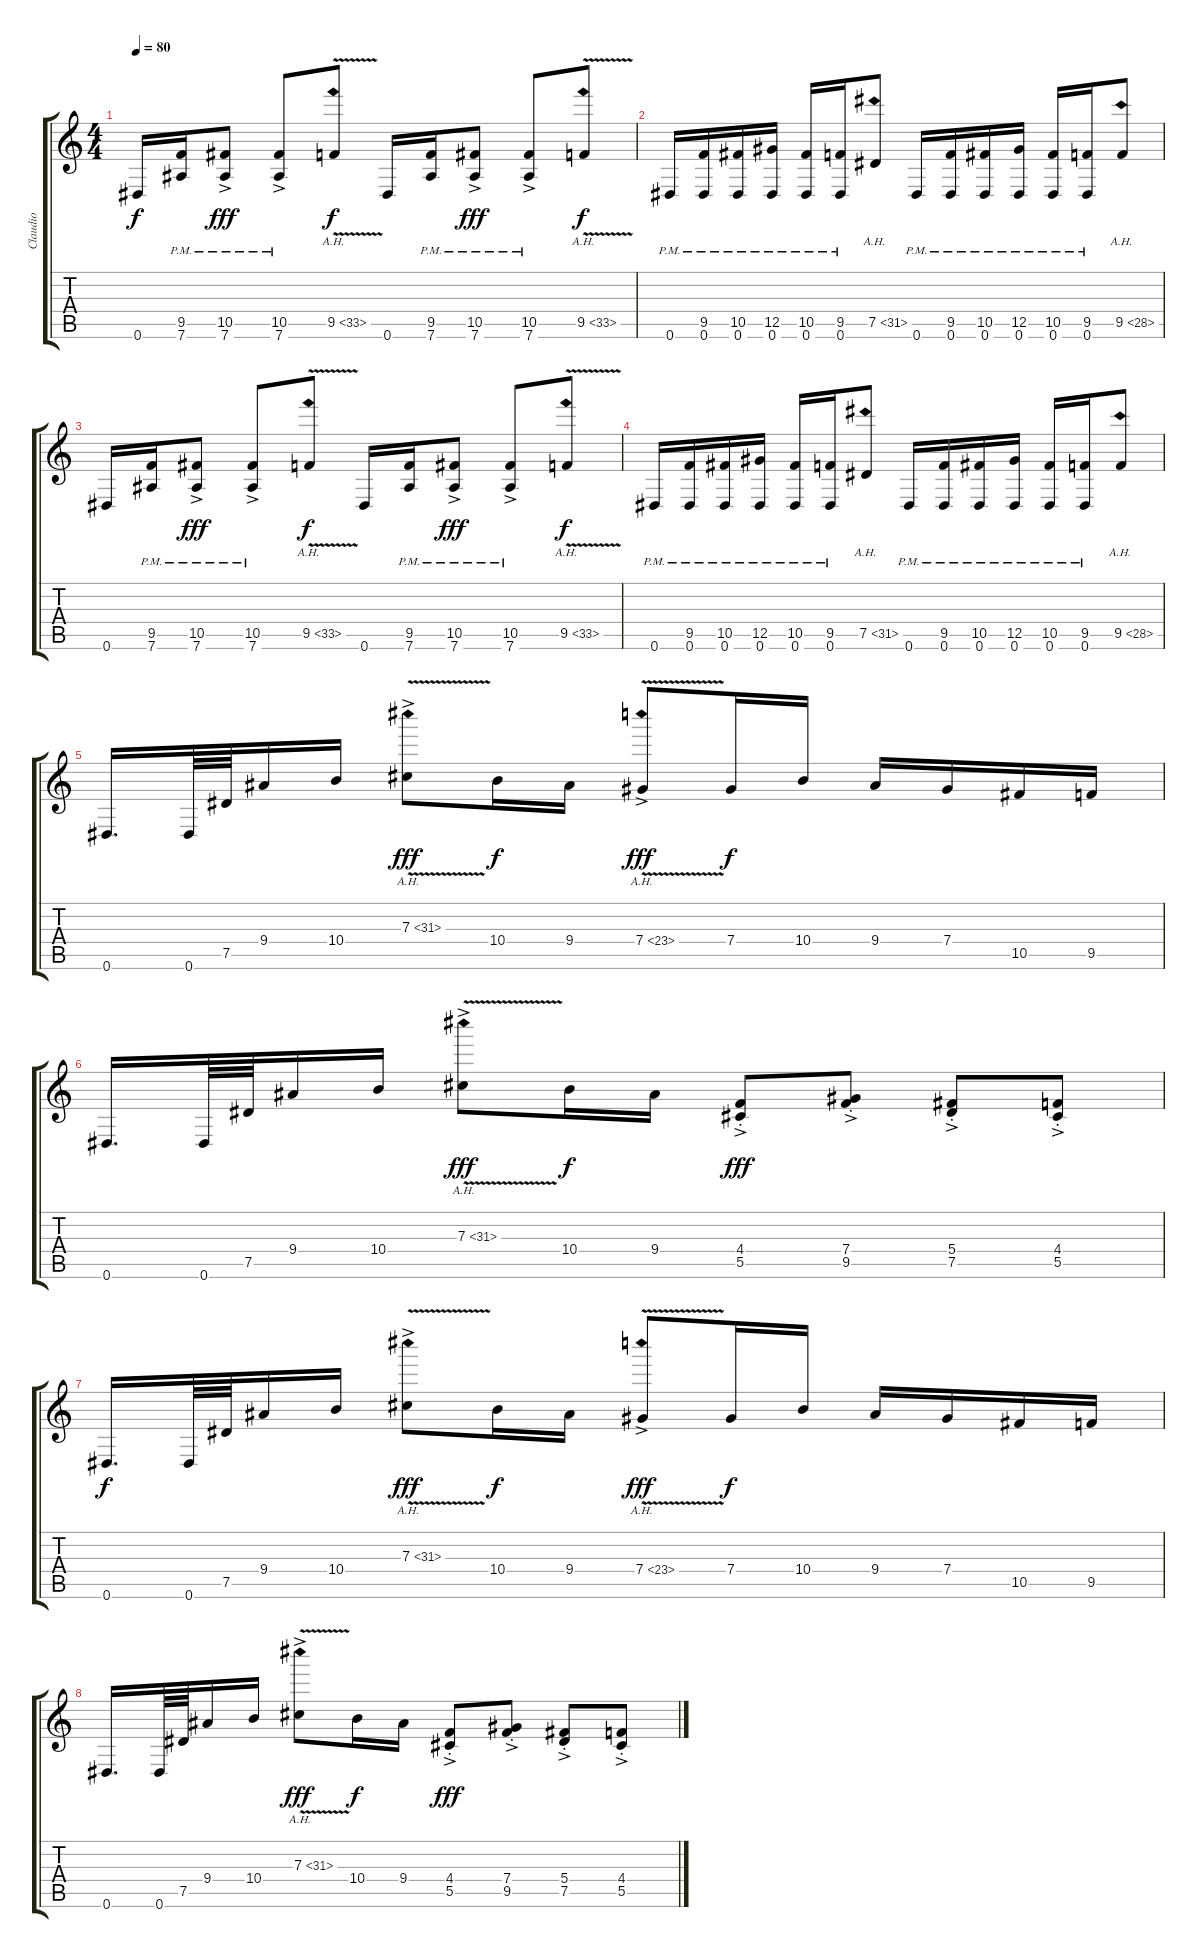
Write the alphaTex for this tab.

\track ("Claudio" "Claudio") {instrument overdrivenguitar}
\staff {score tabs}
\tuning (Eb4 Bb3 Gb3 Db3 Ab2 Eb2) {hide}
\ts (4 4)
\tempo 80
\clef g2
\ks c
0.6.16{dy f} (9.5{pm} 7.6{pm}).16 (10.5{ac pm} 7.6{ac pm}).8{dy fff} (10.5{ac pm} 7.6{ac pm}).8 9.5{ah 24 v}.8{dy f} 0.6.16 (9.5{pm} 7.6{pm}).16 (10.5{ac pm} 7.6{ac pm}).8{dy fff} (10.5{ac pm} 7.6{ac pm}).8 9.5{ah 24 v}.8{dy f} |
0.6{pm}.16 (9.5{pm} 0.6{pm}).16 (10.5{pm} 0.6{pm}).16 (12.5{pm} 0.6{pm}).16 (10.5{pm} 0.6{pm}).16 (9.5{pm} 0.6{pm}).16 7.5{ah 24}.8 0.6{pm}.16 (9.5{pm} 0.6{pm}).16 (10.5{pm} 0.6{pm}).16 (12.5{pm} 0.6{pm}).16 (10.5{pm} 0.6{pm}).16 (9.5{pm} 0.6{pm}).16 9.5{ah 19}.8 |
0.6.16 (9.5{pm} 7.6{pm}).16 (10.5{ac pm} 7.6{ac pm}).8{dy fff} (10.5{ac pm} 7.6{ac pm}).8 9.5{ah 24 v}.8{dy f} 0.6.16 (9.5{pm} 7.6{pm}).16 (10.5{ac pm} 7.6{ac pm}).8{dy fff} (10.5{ac pm} 7.6{ac pm}).8 9.5{ah 24 v}.8{dy f} |
0.6{pm}.16 (9.5{pm} 0.6{pm}).16 (10.5{pm} 0.6{pm}).16 (12.5{pm} 0.6{pm}).16 (10.5{pm} 0.6{pm}).16 (9.5{pm} 0.6{pm}).16 7.5{ah 24}.8 0.6{pm}.16 (9.5{pm} 0.6{pm}).16 (10.5{pm} 0.6{pm}).16 (12.5{pm} 0.6{pm}).16 (10.5{pm} 0.6{pm}).16 (9.5{pm} 0.6{pm}).16 9.5{ah 19}.8 |
0.6.16{d} 0.6.64 7.5.64 9.4.16 10.4.16 7.3{ah 24 v ac}.8{dy fff} 10.4.16{dy f} 9.4.16 7.4{ah 16 v ac}.8{dy fff} 7.4.16{dy f} 10.4.16 9.4.16 7.4.16 10.5.16 9.5.16 |
0.6.16{d} 0.6.64 7.5.64 9.4.16 10.4.16 7.3{ah 24 v ac}.8{dy fff} 10.4.16{dy f} 9.4.16 (4.4{ac st} 5.5{ac st}).8{dy fff} (7.4{ac st} 9.5{ac st}).8 (5.4{ac st} 7.5{ac st}).8 (4.4{ac st} 5.5{ac st}).8 |
0.6.16{d dy f} 0.6.64 7.5.64 9.4.16 10.4.16 7.3{ah 24 v ac}.8{dy fff} 10.4.16{dy f} 9.4.16 7.4{ah 16 v ac}.8{dy fff} 7.4.16{dy f} 10.4.16 9.4.16 7.4.16 10.5.16 9.5.16 |
0.6.16{d} 0.6.64 7.5.64 9.4.16 10.4.16 7.3{ah 24 v ac}.8{dy fff} 10.4.16{dy f} 9.4.16 (4.4{ac st} 5.5{ac st}).8{dy fff} (7.4{ac st} 9.5{ac st}).8 (5.4{ac st} 7.5{ac st}).8 (4.4{ac st} 5.5{ac st}).8
